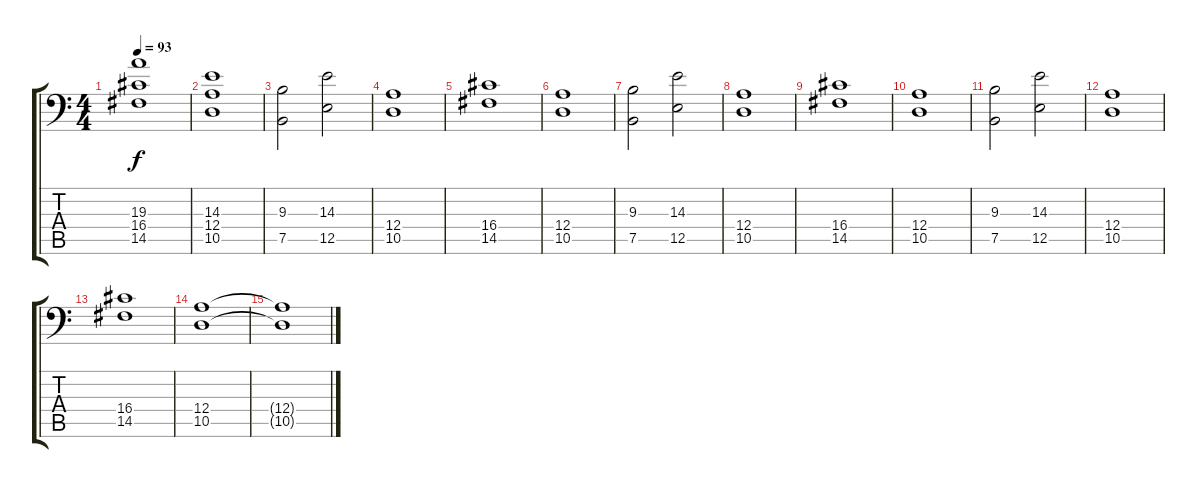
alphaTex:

\track "" {instrument stringensemble1}
\staff {score tabs}
\tuning (B3 Gb3 D3 A2 E2 A1) {hide}
\ts (4 4)
\tempo 93
\clef f4
\ks c
(19.3 16.4 14.5).1{dy f} |
(14.3 12.4 10.5).1 |
(9.3 7.5).2 (14.3 12.5).2 |
(12.4 10.5).1 |
(16.4 14.5).1 |
(12.4 10.5).1 |
(9.3 7.5).2 (14.3 12.5).2 |
(12.4 10.5).1 |
(16.4 14.5).1 |
(12.4 10.5).1 |
(9.3 7.5).2 (14.3 12.5).2 |
(12.4 10.5).1 |
(16.4 14.5).1 |
(12.4 10.5).1 |
(12.4{t} 10.5{t}).1
